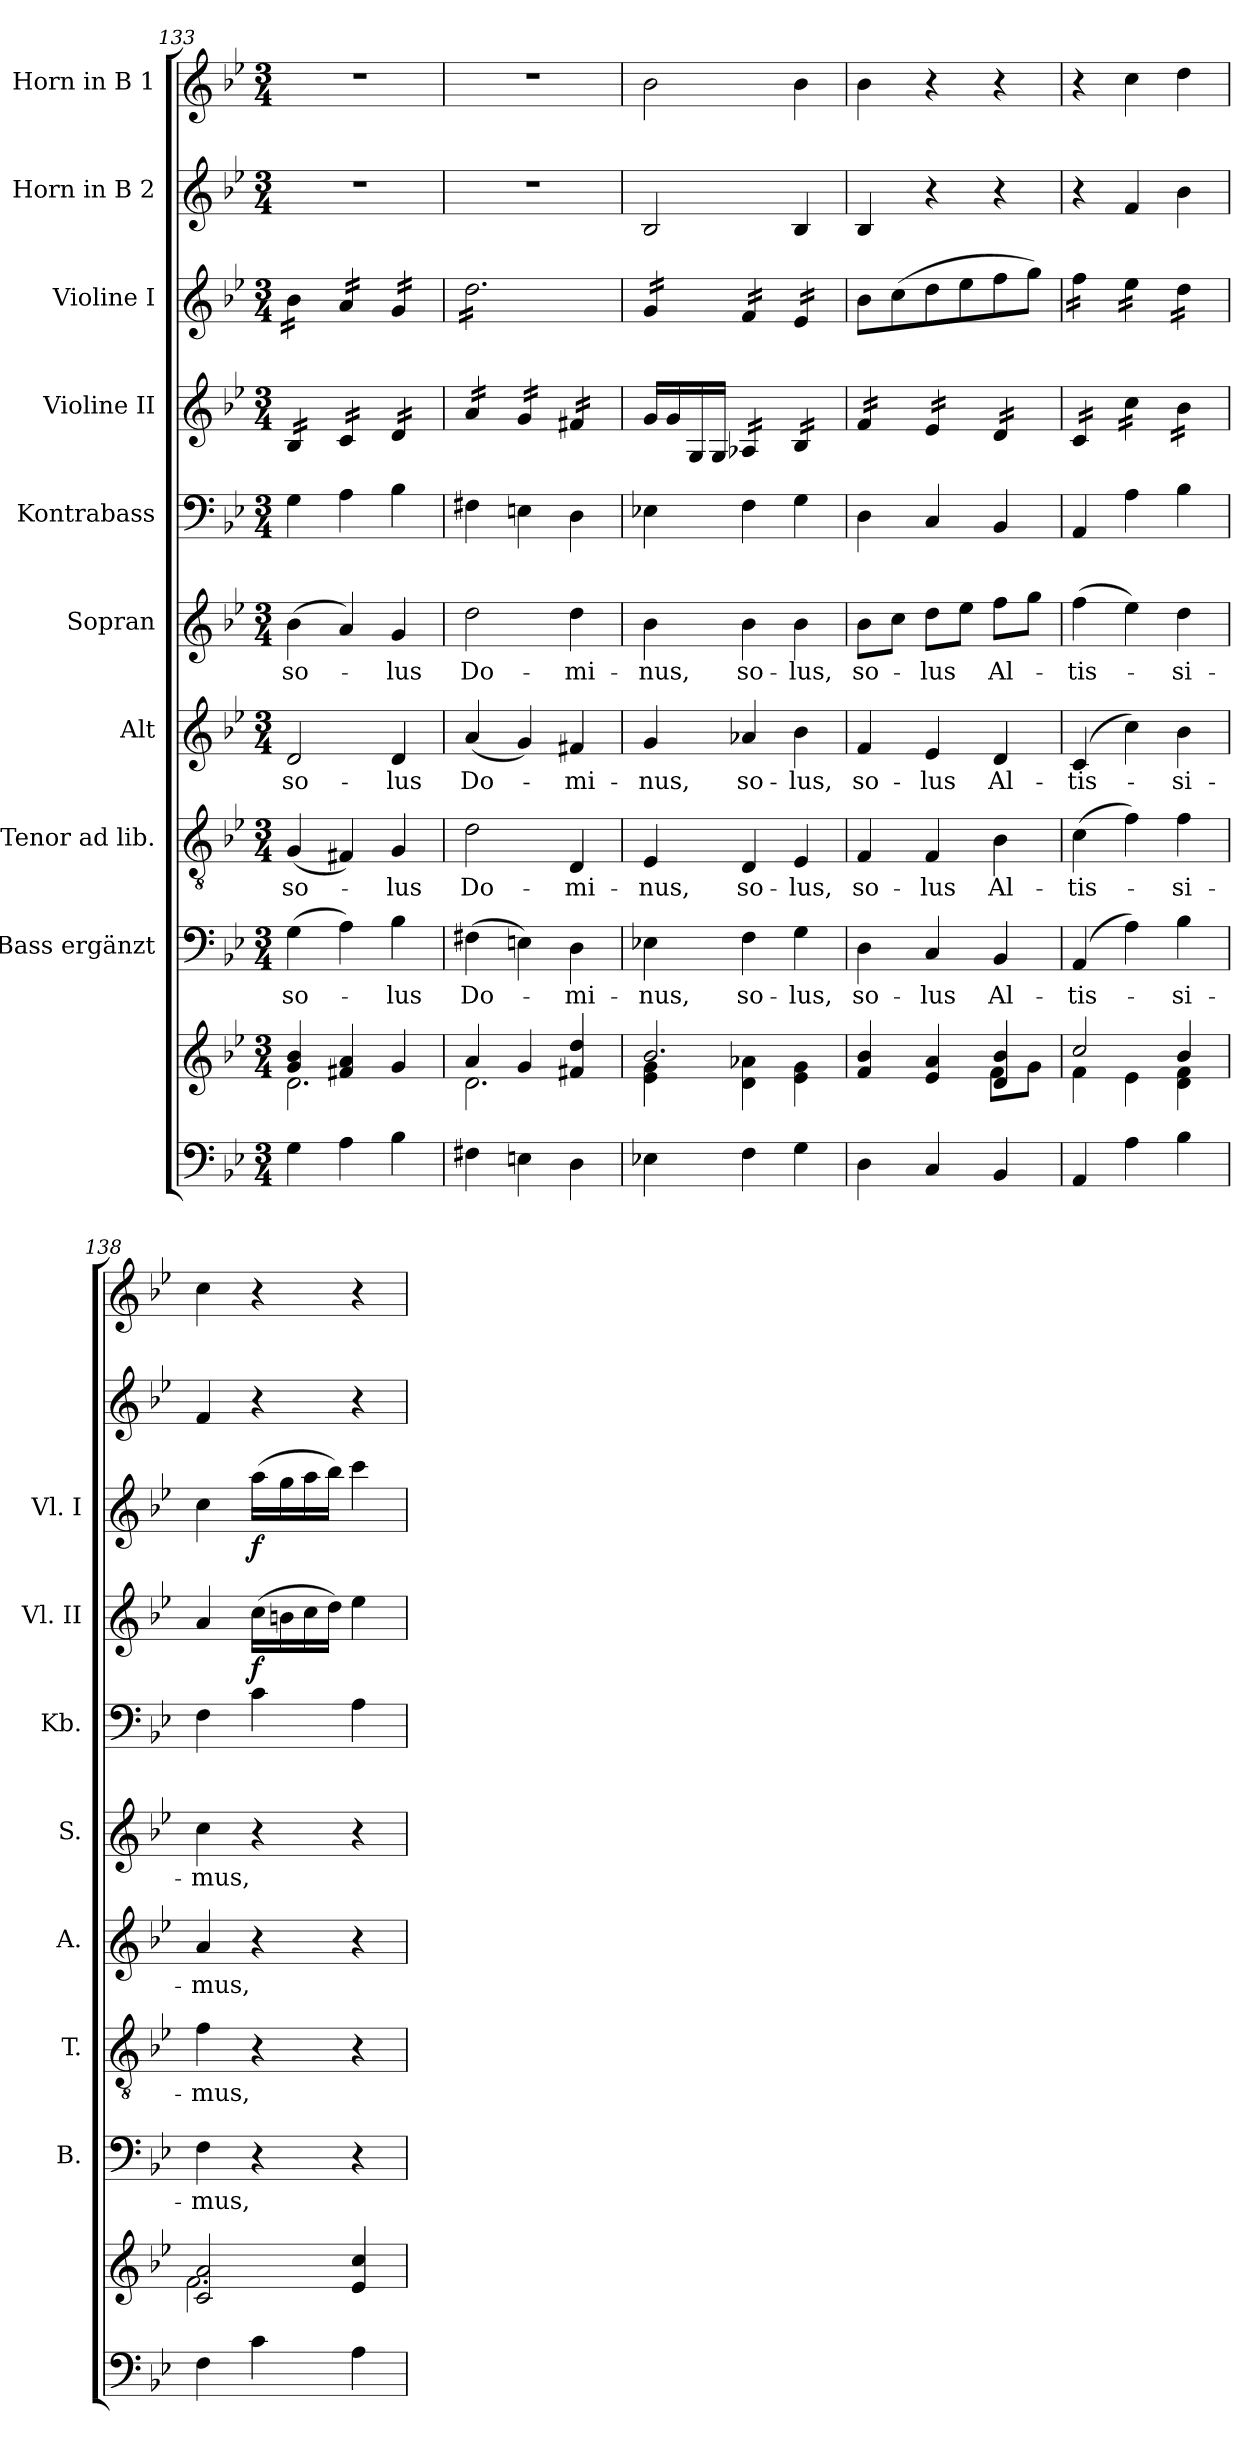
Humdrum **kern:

**kern	**kern	**kern	**text	**kern	**text	**kern	**text	**kern	**text	**kern	**kern	**dynam	**kern	**dynam	**kern	**kern
*part10	*part10	*part9	*part9	*part8	*part8	*part7	*part7	*part6	*part6	*part5	*part4	*part4	*part3	*part3	*part2	*part1
*staff11	*staff10	*staff9	*staff9	*staff8	*staff8	*staff7	*staff7	*staff6	*staff6	*staff5	*staff4	*staff4	*staff3	*staff3	*staff2	*staff1
*	*	*I"Bass ergänzt	*	*I"Tenor ad lib.	*	*I"Alt	*	*I"Sopran	*	*I"Kontrabass	*I"Violine II	*	*I"Violine I	*	*I"Horn in B 2	*I"Horn in B 1
*	*	*I'B.	*	*I'T.	*	*I'A.	*	*I'S.	*	*I'Kb.	*I'Vl. II	*	*I'Vl. I	*	*	*
*clefF4	*clefG2	*clefF4	*	*clefGv2	*	*clefG2	*	*clefG2	*	*clefF4	*clefG2	*	*clefG2	*	*clefG2	*clefG2
*	*	*	*	*	*	*	*	*	*	*ITrd7c12	*	*	*	*	*ITrd8c14	*ITrd8c14
*k[b-e-]	*k[b-e-]	*k[b-e-]	*	*k[b-e-]	*	*k[b-e-]	*	*k[b-e-]	*	*k[b-e-]	*k[b-e-]	*	*k[b-e-]	*	*k[b-e-]	*k[b-e-]
*B-:	*B-:	*B-:	*	*B-:	*	*B-:	*	*B-:	*	*B-:	*B-:	*	*B-:	*	*B-:	*B-:
*M3/4	*M3/4	*M3/4	*	*M3/4	*	*M3/4	*	*M3/4	*	*M3/4	*M3/4	*	*M3/4	*	*M3/4	*M3/4
=133	=133	=133	=133	=133	=133	=133	=133	=133	=133	=133	=133	=133	=133	=133	=133	=133
*	*^	*	*	*	*	*	*	*	*	*	*	*	*	*	*	*
!	!	!	!	!LO:LY:b	!	!LO:LY:b	!	!LO:LY:b	!	!LO:LY:b	!	!	!	!	!	!	!
*	*	*	*	*	*	*	*	*	*	*	*	*tremolo	*	*	*	*	*
*	*	*	*	*	*	*	*	*	*	*	*	*	*	*tremolo	*	*	*
4G\	4g/ 4b-/	2.d\	(>4G\	so-	(<4G/	so-	2d/	so-	(>4b-\	so-	4GG\	16B-/LL	.	16b-\LL	.	2.r	2.r
.	.	.	.	.	.	.	.	.	.	.	.	16B-/	.	16b-\	.	.	.
.	.	.	.	.	.	.	.	.	.	.	.	16B-/	.	16b-\	.	.	.
.	.	.	.	.	.	.	.	.	.	.	.	16B-/JJ	.	16b-\JJ	.	.	.
4A\	4f#X/ 4a/	.	4A\)	.	4F#X/)	.	.	.	4a/)	.	4AA\	16c/LL	.	16a/LL	.	.	.
.	.	.	.	.	.	.	.	.	.	.	.	16c/	.	16a/	.	.	.
.	.	.	.	.	.	.	.	.	.	.	.	16c/	.	16a/	.	.	.
.	.	.	.	.	.	.	.	.	.	.	.	16c/JJ	.	16a/JJ	.	.	.
!	!	!	!	!LO:LY:b	!	!LO:LY:b	!	!LO:LY:b	!	!LO:LY:b	!	!	!	!	!	!	!
4B-\	4g/	.	4B-\	-lus	4G/	-lus	4d/	-lus	4g/	-lus	4BB-\	16d/LL	.	16g/LL	.	.	.
.	.	.	.	.	.	.	.	.	.	.	.	16d/	.	16g/	.	.	.
.	.	.	.	.	.	.	.	.	.	.	.	16d/	.	16g/	.	.	.
.	.	.	.	.	.	.	.	.	.	.	.	16d/JJ	.	16g/JJ	.	.	.
=134	=134	=134	=134	=134	=134	=134	=134	=134	=134	=134	=134	=134	=134	=134	=134	=134	=134
!	!	!	!	!LO:LY:b	!	!LO:LY:b	!	!LO:LY:b	!	!LO:LY:b	!	!	!	!	!	!	!
4F#X\	4a/	2.d\	(>4F#X\	Do-	2d\	Do-	(<4a/	Do-	2dd\	Do-	4FF#X\	16a/LL	.	16dd\LL	.	2.r	2.r
.	.	.	.	.	.	.	.	.	.	.	.	16a/	.	16dd\	.	.	.
.	.	.	.	.	.	.	.	.	.	.	.	16a/	.	16dd\	.	.	.
.	.	.	.	.	.	.	.	.	.	.	.	16a/JJ	.	16dd\	.	.	.
4En\	4g/	.	4En\)	.	.	.	4g/)	.	.	.	4EEn\	16g/LL	.	16dd\	.	.	.
.	.	.	.	.	.	.	.	.	.	.	.	16g/	.	16dd\	.	.	.
.	.	.	.	.	.	.	.	.	.	.	.	16g/	.	16dd\	.	.	.
.	.	.	.	.	.	.	.	.	.	.	.	16g/JJ	.	16dd\	.	.	.
!	!	!	!	!LO:LY:b	!	!LO:LY:b	!	!LO:LY:b	!	!LO:LY:b	!	!	!	!	!	!	!
4D\	4f#X/ 4dd/	.	4D\	-mi-	4D/	-mi-	4f#X/	-mi-	4dd\	-mi-	4DD\	16f#X/LL	.	16dd\	.	.	.
.	.	.	.	.	.	.	.	.	.	.	.	16f#X/	.	16dd\	.	.	.
.	.	.	.	.	.	.	.	.	.	.	.	16f#X/	.	16dd\	.	.	.
.	.	.	.	.	.	.	.	.	.	.	.	16f#X/JJ	.	16dd\JJ	.	.	.
*	*	*	*	*	*	*	*	*	*	*	*	*Xtremolo	*	*	*	*	*
=135	=135	=135	=135	=135	=135	=135	=135	=135	=135	=135	=135	=135	=135	=135	=135	=135	=135
!	!	!	!	!LO:LY:b	!	!LO:LY:b	!	!LO:LY:b	!	!LO:LY:b	!	!	!	!	!	!	!
4E-X\	2.b-/	4e-\ 4g\	4E-X\	-nus,	4E-/	-nus,	4g/	-nus,	4b-\	-nus,	4EE-X\	16g/LL	.	16g/LL	.	2BB-/	2B-\
.	.	.	.	.	.	.	.	.	.	.	.	16g/	.	16g/	.	.	.
.	.	.	.	.	.	.	.	.	.	.	.	16G/	.	16g/	.	.	.
.	.	.	.	.	.	.	.	.	.	.	.	16G/JJ	.	16g/JJ	.	.	.
!	!	!	!	!LO:LY:b	!	!LO:LY:b	!	!LO:LY:b	!	!LO:LY:b	!	!	!	!	!	!	!
*	*	*	*	*	*	*	*	*	*	*	*	*tremolo	*	*	*	*	*
4F\	.	4d\ 4a-X\	4F\	so-	4D/	so-	4a-X/	so-	4b-\	so-	4FF\	16A-X/LL	.	16f/LL	.	.	.
.	.	.	.	.	.	.	.	.	.	.	.	16A-X/	.	16f/	.	.	.
.	.	.	.	.	.	.	.	.	.	.	.	16A-X/	.	16f/	.	.	.
.	.	.	.	.	.	.	.	.	.	.	.	16A-X/JJ	.	16f/JJ	.	.	.
!	!	!	!	!LO:LY:b	!	!LO:LY:b	!	!LO:LY:b	!	!LO:LY:b	!	!	!	!	!	!	!
4G\	.	4e-\ 4g\	4G\	-lus,	4E-/	-lus,	4b-\	-lus,	4b-\	-lus,	4GG\	16B-/LL	.	16e-/LL	.	4BB-/	4B-\
.	.	.	.	.	.	.	.	.	.	.	.	16B-/	.	16e-/	.	.	.
.	.	.	.	.	.	.	.	.	.	.	.	16B-/	.	16e-/	.	.	.
.	.	.	.	.	.	.	.	.	.	.	.	16B-/JJ	.	16e-/JJ	.	.	.
*	*	*	*	*	*	*	*	*	*	*	*	*	*	*Xtremolo	*	*	*
!!LO:PB:g=z
=136	=136	=136	=136	=136	=136	=136	=136	=136	=136	=136	=136	=136	=136	=136	=136	=136	=136
!	!	!	!	!LO:LY:b	!	!LO:LY:b	!	!LO:LY:b	!	!LO:LY:b	!	!	!	!	!	!	!
4D\	4f/ 4b-/	2ryy	4D\	so-	4F/	so-	4f/	so-	8b-\L	so-	4DD\	16f/LL	.	8b-\L	.	4BB-/	4B-\
.	.	.	.	.	.	.	.	.	.	.	.	16f/	.	.	.	.	.
.	.	.	.	.	.	.	.	.	8cc\J	.	.	16f/	.	(>8cc\	.	.	.
.	.	.	.	.	.	.	.	.	.	.	.	16f/JJ	.	.	.	.	.
!	!	!	!	!LO:LY:b	!	!LO:LY:b	!	!LO:LY:b	!	!LO:LY:b	!	!	!	!	!	!	!
4C/	4e-/ 4a/	.	4C/	-lus	4F/	-lus	4e-/	-lus	8dd\L	-lus	4CC/	16e-/LL	.	8dd\	.	4r	4r
.	.	.	.	.	.	.	.	.	.	.	.	16e-/	.	.	.	.	.
.	.	.	.	.	.	.	.	.	8ee-\J	.	.	16e-/	.	8ee-\	.	.	.
.	.	.	.	.	.	.	.	.	.	.	.	16e-/JJ	.	.	.	.	.
!	!	!	!	!LO:LY:b	!	!LO:LY:b	!	!LO:LY:b	!	!LO:LY:b	!	!	!	!	!	!	!
4BB-/	4d/ 4b-/	8f\L	4BB-/	Al-	4B-\	Al-	4d/	Al-	8ff\L	Al-	4BBB-/	16d/LL	.	8ff\	.	4r	4r
.	.	.	.	.	.	.	.	.	.	.	.	16d/	.	.	.	.	.
.	.	8g\J	.	.	.	.	.	.	8gg\J	.	.	16d/	.	8gg\J)	.	.	.
.	.	.	.	.	.	.	.	.	.	.	.	16d/JJ	.	.	.	.	.
=137	=137	=137	=137	=137	=137	=137	=137	=137	=137	=137	=137	=137	=137	=137	=137	=137	=137
!	!	!	!	!LO:LY:b	!	!LO:LY:b	!	!LO:LY:b	!	!LO:LY:b	!	!	!	!	!	!	!
*	*	*	*	*	*	*	*	*	*	*	*	*	*	*tremolo	*	*	*
4AA/	2cc/	4f\	(4AA/	-tis-	(>4c\	-tis-	(4c/	-tis-	(>4ff\	-tis-	4AAA/	16c/LL	.	16ff\LL	.	4r	4r
.	.	.	.	.	.	.	.	.	.	.	.	16c/	.	16ff\	.	.	.
.	.	.	.	.	.	.	.	.	.	.	.	16c/	.	16ff\	.	.	.
.	.	.	.	.	.	.	.	.	.	.	.	16c/JJ	.	16ff\JJ	.	.	.
4A\	.	4e-\	4A\)	.	4f\)	.	4cc\)	.	4ee-\)	.	4AA\	16cc\LL	.	16ee-\LL	.	4F/	4c\
.	.	.	.	.	.	.	.	.	.	.	.	16cc\	.	16ee-\	.	.	.
.	.	.	.	.	.	.	.	.	.	.	.	16cc\	.	16ee-\	.	.	.
.	.	.	.	.	.	.	.	.	.	.	.	16cc\JJ	.	16ee-\JJ	.	.	.
!	!	!	!	!LO:LY:b	!	!LO:LY:b	!	!LO:LY:b	!	!LO:LY:b	!	!	!	!	!	!	!
4B-\	4b-/	4d\ 4f\	4B-\	-si-	4f\	-si-	4b-\	-si-	4dd\	-si-	4BB-\	16b-\LL	.	16dd\LL	.	4B-\	4d\
.	.	.	.	.	.	.	.	.	.	.	.	16b-\	.	16dd\	.	.	.
.	.	.	.	.	.	.	.	.	.	.	.	16b-\	.	16dd\	.	.	.
.	.	.	.	.	.	.	.	.	.	.	.	16b-\JJ	.	16dd\JJ	.	.	.
*	*	*	*	*	*	*	*	*	*	*	*	*	*	*Xtremolo	*	*	*
*	*	*	*	*	*	*	*	*	*	*	*	*Xtremolo	*	*	*	*	*
=138	=138	=138	=138	=138	=138	=138	=138	=138	=138	=138	=138	=138	=138	=138	=138	=138	=138
!	!	!	!	!LO:LY:b	!	!LO:LY:b	!	!LO:LY:b	!	!LO:LY:b	!	!	!	!	!	!	!
4F\	2c/ 2a/	2.f\	4F\	-mus,	4f\	-mus,	4a/	-mus,	4cc\	-mus,	4FF\	4a/	.	4cc\	.	4F/	4c\
!	!	!	!	!	!	!	!	!	!	!	!	!	!LO:DY:b	!	!LO:DY:b	!	!
4c\	.	.	4r	.	4r	.	4r	.	4r	.	4C\	(>16cc\LL	f	(>16aa\LL	f	4r	4r
.	.	.	.	.	.	.	.	.	.	.	.	16bn\	.	16gg\	.	.	.
.	.	.	.	.	.	.	.	.	.	.	.	16cc\	.	16aa\	.	.	.
.	.	.	.	.	.	.	.	.	.	.	.	16dd\JJ)	.	16bb-\JJ)	.	.	.
4A\	4e-/ 4cc/	.	4r	.	4r	.	4r	.	4r	.	4AA\	4ee-\	.	4ccc\	.	4r	4r
*	*v	*v	*	*	*	*	*	*	*	*	*	*	*	*	*	*	*
=	=	=	=	=	=	=	=	=	=	=	=	=	=	=	=	=
*-	*-	*-	*-	*-	*-	*-	*-	*-	*-	*-	*-	*-	*-	*-	*-	*-
